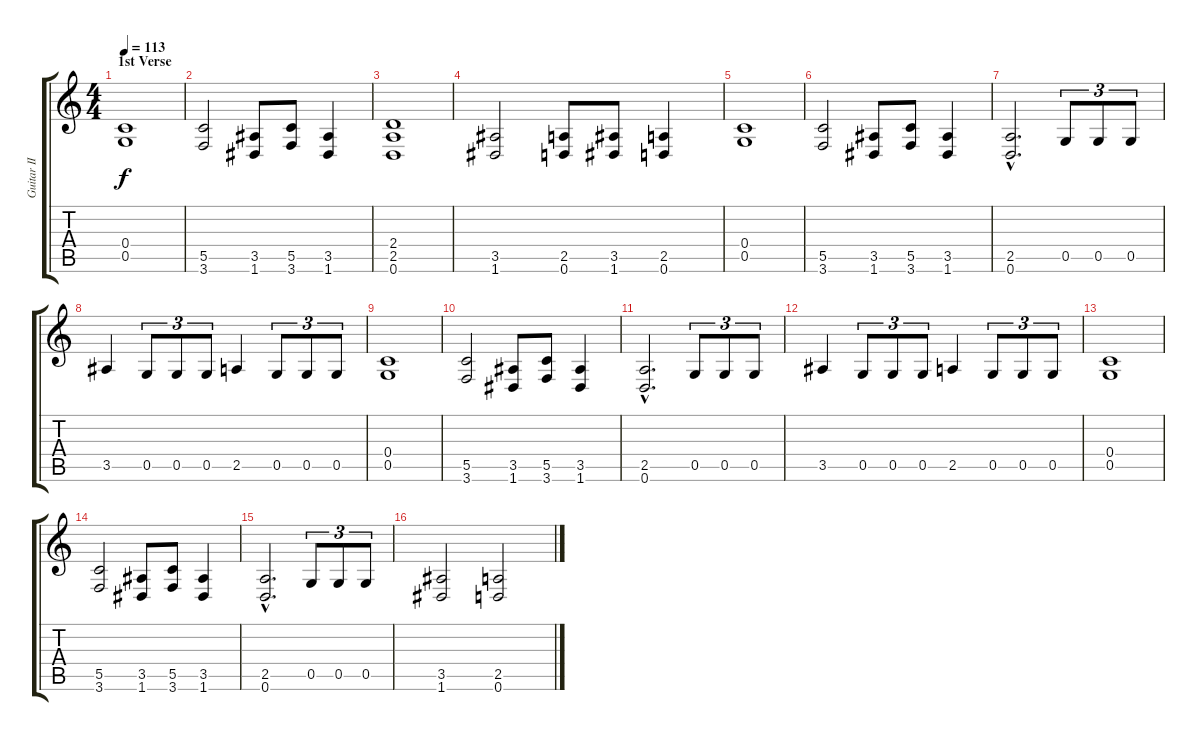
\track ("Guitar II" "Guitar II") {instrument distortionguitar}
\staff {score tabs}
\tuning (D4 A3 F3 C3 G2 D2) {hide}
\ts (4 4)
\section ("" "1st Verse")
\tempo 113
\clef g2
\ks c
(0.4 0.5).1{dy f} |
(5.5 3.6).2 (3.5 1.6).8 (5.5 3.6).8 (3.5 1.6).4 |
(2.4 2.5 0.6).1 |
(3.5 1.6).2 (2.5 0.6).8 (3.5 1.6).8 (2.5 0.6).4 |
(0.4 0.5).1 |
(5.5 3.6).2 (3.5 1.6).8 (5.5 3.6).8 (3.5 1.6).4 |
(2.5{hac} 0.6{hac}).2{d} 0.5.8{tu (3 2)} 0.5.8{tu (3 2)} 0.5.8{tu (3 2)} |
3.5.4 0.5.8{tu (3 2)} 0.5.8{tu (3 2)} 0.5.8{tu (3 2)} 2.5.4 0.5.8{tu (3 2)} 0.5.8{tu (3 2)} 0.5.8{tu (3 2)} |
(0.4 0.5).1 |
(5.5 3.6).2 (3.5 1.6).8 (5.5 3.6).8 (3.5 1.6).4 |
(2.5{hac} 0.6{hac}).2{d} 0.5.8{tu (3 2)} 0.5.8{tu (3 2)} 0.5.8{tu (3 2)} |
3.5.4 0.5.8{tu (3 2)} 0.5.8{tu (3 2)} 0.5.8{tu (3 2)} 2.5.4 0.5.8{tu (3 2)} 0.5.8{tu (3 2)} 0.5.8{tu (3 2)} |
(0.4 0.5).1 |
(5.5 3.6).2 (3.5 1.6).8 (5.5 3.6).8 (3.5 1.6).4 |
(2.5{hac} 0.6{hac}).2{d} 0.5.8{tu (3 2)} 0.5.8{tu (3 2)} 0.5.8{tu (3 2)} |
(3.5 1.6).2 (2.5 0.6).2
